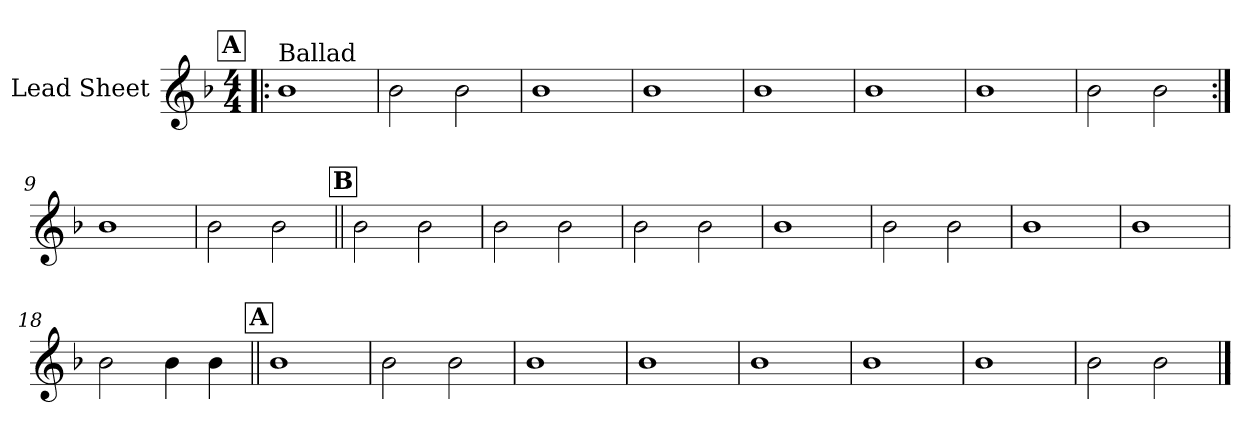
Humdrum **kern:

**kern
*part1
*staff1
*I"Lead Sheet
*clefG2
*k[b-]
*F:
*M4/4
!!LO:REH:place=s1:a:fs=14:t=A
=1!|:
!LO:TX:a:t=Ballad
1b-
=2
2b-\
2b-\
=3
1b-
=4
1b-
!!LO:LB:g=z
=5
1b-
=6
1b-
=7
1b-
=8
2b-\
2b-\
!!LO:LB:g=z
=9:|!
1b-
=10
2b-\
2b-\
!!LO:LB:g=z
!!LO:REH:place=s1:a:fs=14:t=B
=11||
2b-\
2b-\
=12
2b-\
2b-\
=13
2b-\
2b-\
=14
1b-
!!LO:LB:g=z
=15
2b-\
2b-\
=16
1b-
=17
1b-
=18
2b-\
4b-\
4b-\
!!LO:LB:g=z
!!LO:REH:place=s1:a:fs=14:t=A
=19||
1b-
=20
2b-\
2b-\
=21
1b-
=22
1b-
!!LO:LB:g=z
=23
1b-
=24
1b-
=25
1b-
=26
2b-\
2b-\
==
*-
